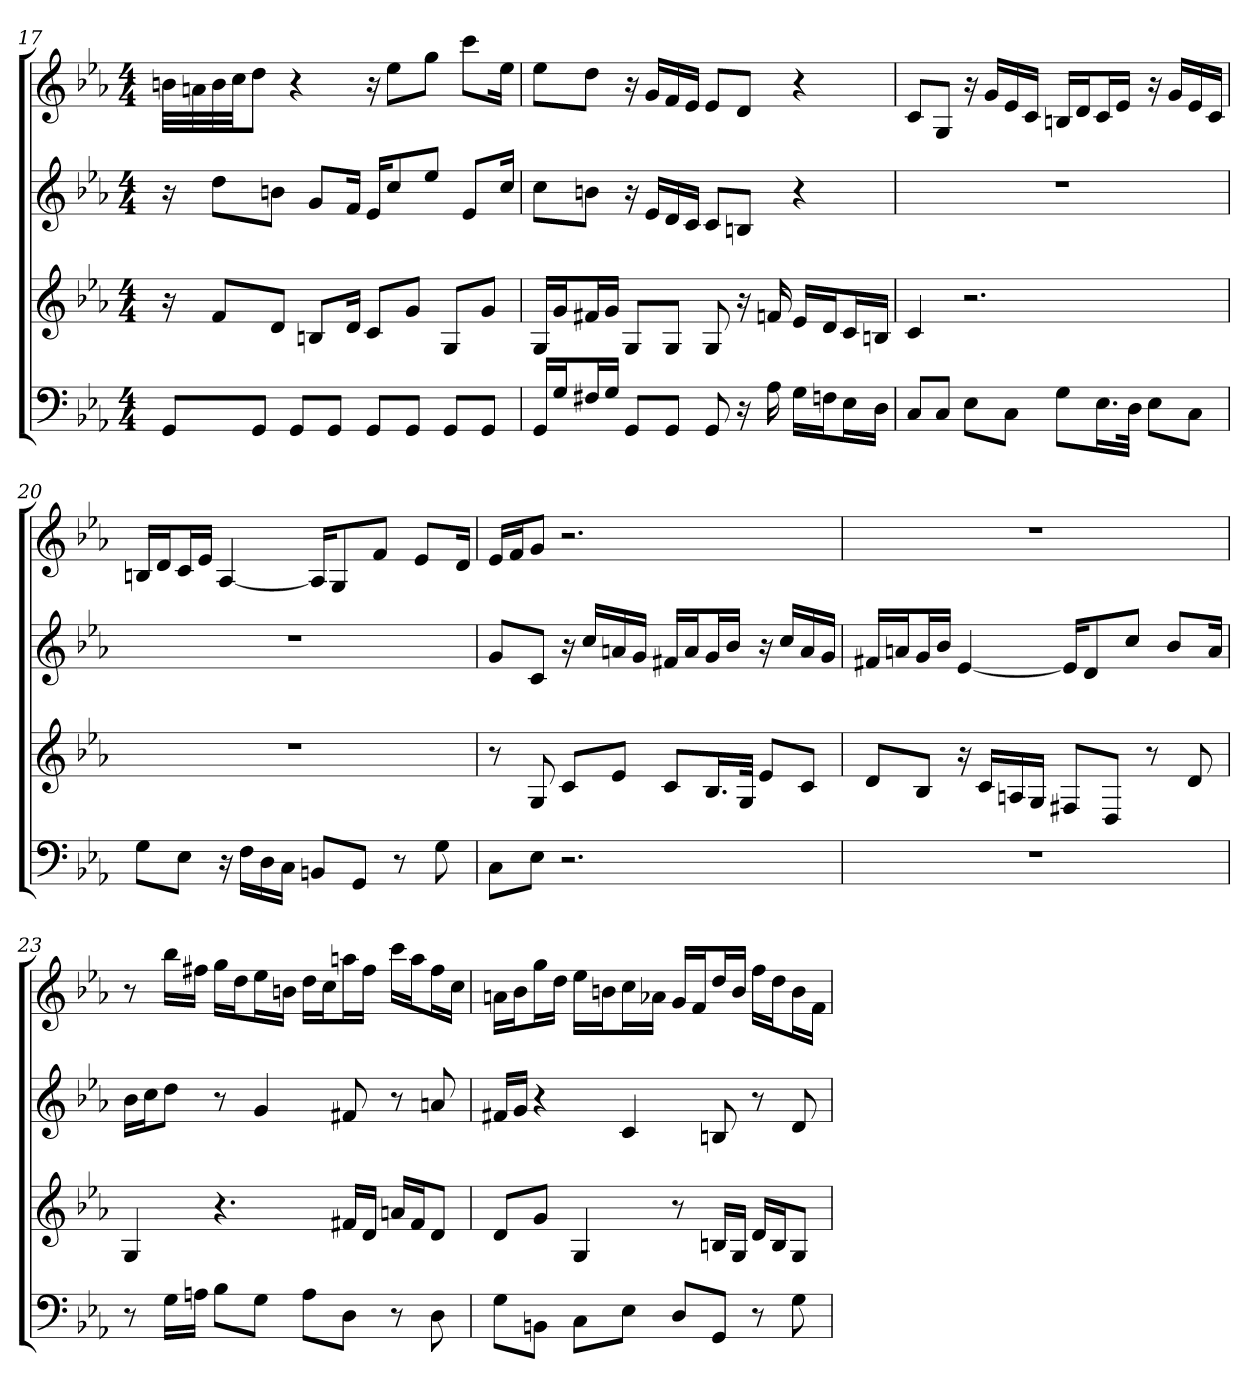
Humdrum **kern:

**kern	**kern	**kern	**kern
*part4	*part3	*part2	*part1
*staff4	*staff3	*staff2	*staff1
*k[b-e-a-]	*k[b-e-a-]	*k[b-e-a-]	*k[b-e-a-]
*c:	*c:	*c:	*c:
*M4/4	*M4/4	*M4/4	*M4/4
=17	=17	=17	=17
8GGL	16r	16r	32bnLLL
.	.	.	32an
.	8fL	8ddL	32b
.	.	.	32ccJJ
8GGJ	.	.	8ddJ
.	8dJ	8bnJ	.
8GGL	.	.	4r
.	8BnL	8gL	.
8GGJ	.	.	.
.	16dJk	16fJk	.
8GGL	8cL	16e-KL	16r
.	.	8cc	8ee-L
8GGJ	8gJ	.	.
.	.	8ee-J	8ggJ
8GGL	8GL	.	.
.	.	8e-L	8cccL
8GGJ	8gJ	.	.
.	.	16ccJk	16ee-Jk
=18	=18	=18	=18
16GGLL	16GLL	8ccL	8ee-L
16GJ	16gJ	.	.
16F#XL	16f#XL	8bnJ	8ddJ
16GJJ	16gJJ	.	.
8GGL	8GL	16r	16r
.	.	16e-LL	16gLL
8GGJ	8GJ	16d	16f
.	.	16cJJ	16e-JJ
8GG	8G	8cL	8e-L
16r	16r	8BnJ	8dJ
16A-	16fn	.	.
16GLL	16e-LL	4r	4r
16FnJ	16dJ	.	.
16E-L	16cL	.	.
16DJJ	16BnJJ	.	.
=19	=19	=19	=19
8CL	4c	1r	8cL
8CJ	.	.	8GJ
8E-L	2.r	.	16r
.	.	.	16gLL
8CJ	.	.	16e-
.	.	.	16cJJ
8GL	.	.	16BnLL
.	.	.	16dJ
16.E-L	.	.	16cL
.	.	.	16e-JJ
32DJJk	.	.	.
8E-L	.	.	16r
.	.	.	16gLL
8CJ	.	.	16e-
.	.	.	16cJJ
=20	=20	=20	=20
8GL	1r	1r	16BnLL
.	.	.	16dJ
8E-J	.	.	16cL
.	.	.	16e-JJ
16r	.	.	[4A-
16FLL	.	.	.
16D	.	.	.
16CJJ	.	.	.
8BBnL	.	.	16A-KL]
.	.	.	8G
8GGJ	.	.	.
.	.	.	8fJ
8r	.	.	.
.	.	.	8e-L
8G	.	.	.
.	.	.	16dJk
=21	=21	=21	=21
8CL	8r	8gL	16e-LL
.	.	.	16fJ
8E-J	8G	8cJ	8gJ
2.r	8cL	16r	2.r
.	.	16ccLL	.
.	8e-J	16an	.
.	.	16gJJ	.
.	8cL	16f#XLL	.
.	.	16aJ	.
.	16.B-L	16gL	.
.	.	16b-JJ	.
.	32GJJk	.	.
.	8e-L	16r	.
.	.	16ccLL	.
.	8cJ	16a	.
.	.	16gJJ	.
=22	=22	=22	=22
1r	8dL	16f#XLL	1r
.	.	16anJ	.
.	8B-J	16gL	.
.	.	16b-JJ	.
.	16r	[4e-	.
.	16cLL	.	.
.	16An	.	.
.	16GJJ	.	.
.	8F#XL	16e-KL]	.
.	.	8d	.
.	8DJ	.	.
.	.	8ccJ	.
.	8r	.	.
.	.	8b-L	.
.	8d	.	.
.	.	16aJk	.
=23	=23	=23	=23
8r	4G	16b-LL	8r
.	.	16ccJ	.
16GLL	.	8ddJ	16bb-LL
16AnJJ	.	.	16ff#XJJ
8B-L	4.r	8r	16ggLL
.	.	.	16ddJ
8GJ	.	4g	16ee-L
.	.	.	16bnJJ
8AL	.	.	16ddLL
.	.	.	16ccJ
8DJ	16f#XLL	8f#X	16aanL
.	16dJJ	.	16ff#JJ
8r	16anLL	8r	16cccLL
.	16f#J	.	16aaJ
8D	8dJ	8an	16ff#L
.	.	.	16ccJJ
=24	=24	=24	=24
8GL	8dL	16f#XLL	16anLL
.	.	16gJJ	16b-J
8BBnJ	8gJ	4r	16ggL
.	.	.	16ddJJ
8CL	4G	.	16ee-LL
.	.	.	16bnJ
8E-J	.	4c	16ccL
.	.	.	16a-XJJ
8DL	8r	.	16gLL
.	.	.	16fJ
8GGJ	16BnLL	8Bn	16ddL
.	16GJJ	.	16bJJ
8r	16dLL	8r	16ffLL
.	16BJ	.	16ddJ
8G	8GJ	8d	16bL
.	.	.	16fJJ
=	=	=	=
*-	*-	*-	*-
